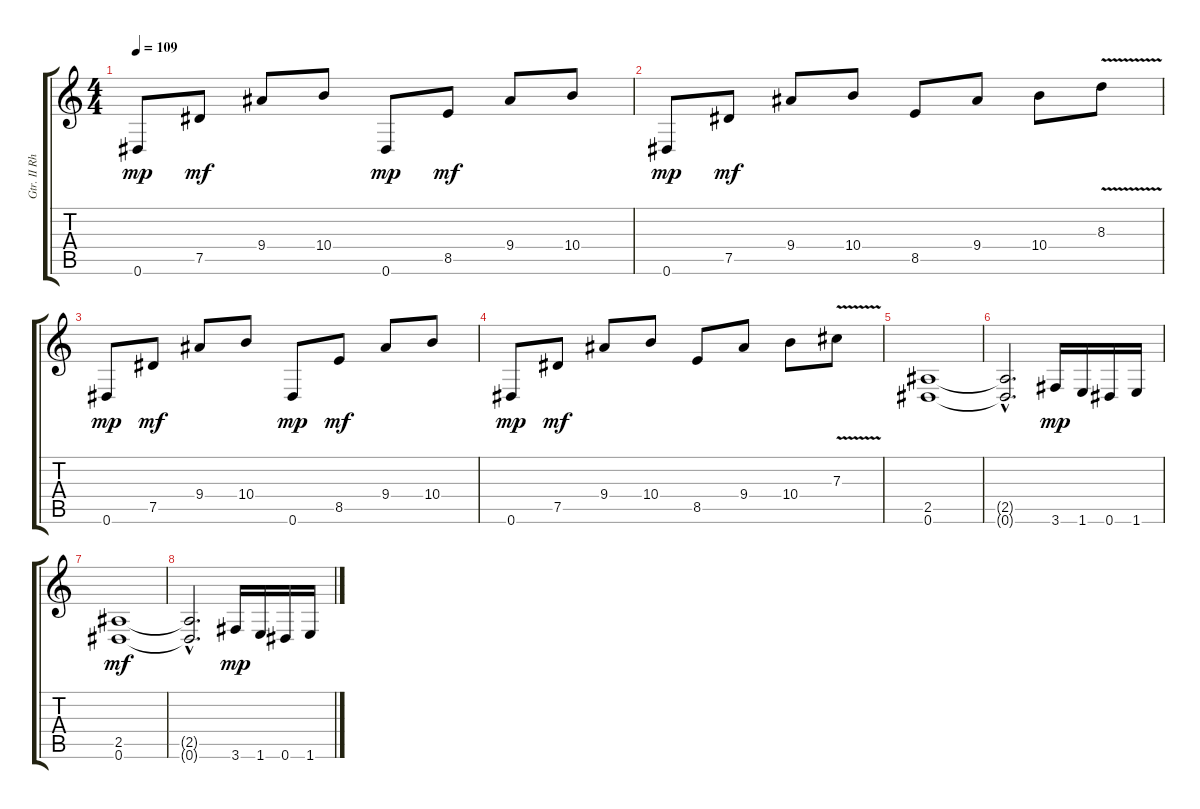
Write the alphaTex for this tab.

\track ("Gtr. II Rhytm" "Gtr. II Rh") {instrument overdrivenguitar}
\staff {score tabs}
\tuning (Eb4 Bb3 Gb3 Db3 Ab2 Eb2) {hide}
\ts (4 4)
\tempo 109
\clef g2
\ks c
0.6.8{dy mp} 7.5.8{dy mf} 9.4.8 10.4.8 0.6.8{dy mp} 8.5.8{dy mf} 9.4.8 10.4.8 |
0.6.8{dy mp} 7.5.8{dy mf} 9.4.8 10.4.8 8.5.8 9.4.8 10.4.8 8.3{v}.8 |
0.6.8{dy mp} 7.5.8{dy mf} 9.4.8 10.4.8 0.6.8{dy mp} 8.5.8{dy mf} 9.4.8 10.4.8 |
0.6.8{dy mp} 7.5.8{dy mf} 9.4.8 10.4.8 8.5.8 9.4.8 10.4.8 7.3{v}.8 |
(2.5 0.6).1{volume 16 balance 8} |
(2.5{hac t} 0.6{hac t}).2{d volume 16 balance 8} 3.6.16{dy mp} 1.6.16 0.6.16 1.6.16 |
(2.5 0.6).1{dy mf volume 16 balance 8} |
(2.5{hac t} 0.6{hac t}).2{d volume 16 balance 8} 3.6.16{dy mp} 1.6.16 0.6.16 1.6.16
